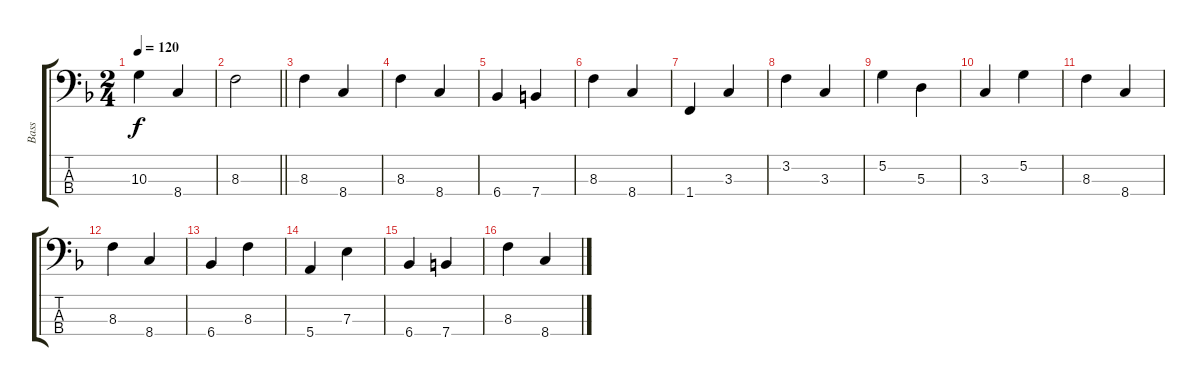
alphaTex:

\track ("Bass" "Bass") {instrument electricbassfinger}
\staff {score tabs}
\tuning (G2 D2 A1 E1) {hide}
\ts (2 4)
\tempo 120
\clef f4
\ks f
10.3.4{dy f} 8.4.4 |
\barLineRight lightlight
8.3.2 |
8.3.4 8.4.4 |
8.3.4 8.4.4 |
6.4.4 7.4.4 |
8.3.4 8.4.4 |
1.4.4 3.3.4 |
3.2.4 3.3.4 |
5.2.4 5.3.4 |
3.3.4 5.2.4 |
8.3.4 8.4.4 |
8.3.4 8.4.4 |
6.4.4 8.3.4 |
5.4.4 7.3.4 |
6.4.4 7.4.4 |
8.3.4 8.4.4
